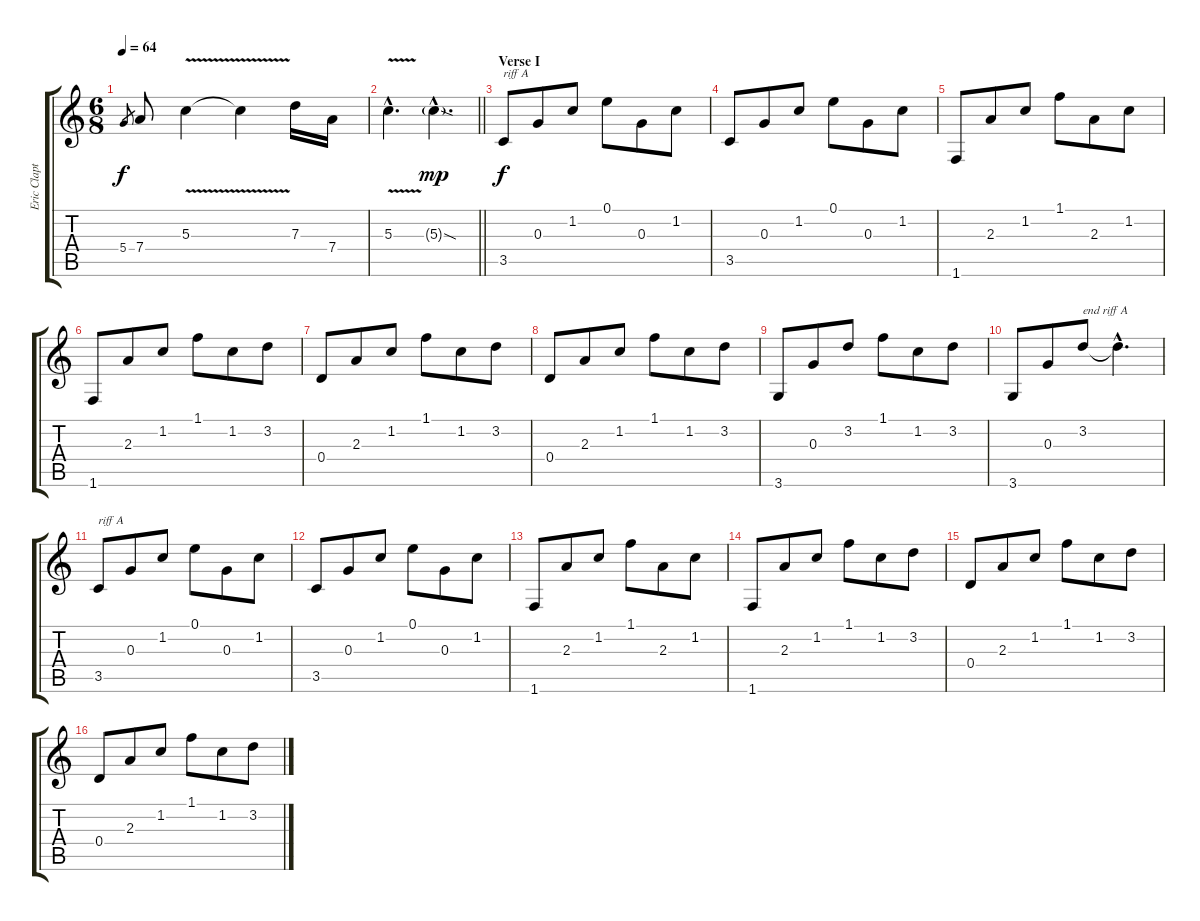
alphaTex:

\track ("Eric Clapton Guitar II" "Eric Clapt") {instrument electricguitarjazz}
\staff {score tabs}
\tuning (E4 B3 G3 D3 A2 E2) {hide}
\ts (6 8)
\tempo 64
\clef g2
\ks c
5.4.8{gr dy f} 7.4.8 5.3{v}.4 5.3{t}.4 7.3.16 7.4.16 |
\barLineRight lightlight
5.3{v hac}.4{d} 5.3{sod g hac}.4{d dy mp} |
\section ("" "Verse I")
3.5.8{txt "riff A" dy f instrument electricguitarjazz} 0.3.8 1.2.8 0.1.8 0.3.8 1.2.8 |
3.5.8 0.3.8 1.2.8 0.1.8 0.3.8 1.2.8 |
1.6.8 2.3.8 1.2.8 1.1.8 2.3.8 1.2.8 |
1.6.8 2.3.8 1.2.8 1.1.8 1.2.8 3.2.8 |
0.4.8 2.3.8 1.2.8 1.1.8 1.2.8 3.2.8 |
0.4.8 2.3.8 1.2.8 1.1.8 1.2.8 3.2.8 |
3.6.8 0.3.8 3.2.8 1.1.8 1.2.8 3.2.8 |
3.6.8 0.3.8 3.2.8{txt "end riff A"} 3.2{hac t}.4{d} |
3.5.8{txt "riff A"} 0.3.8 1.2.8 0.1.8 0.3.8 1.2.8 |
3.5.8 0.3.8 1.2.8 0.1.8 0.3.8 1.2.8 |
1.6.8 2.3.8 1.2.8 1.1.8 2.3.8 1.2.8 |
1.6.8 2.3.8 1.2.8 1.1.8 1.2.8 3.2.8 |
0.4.8 2.3.8 1.2.8 1.1.8 1.2.8 3.2.8 |
0.4.8 2.3.8 1.2.8 1.1.8 1.2.8 3.2.8
